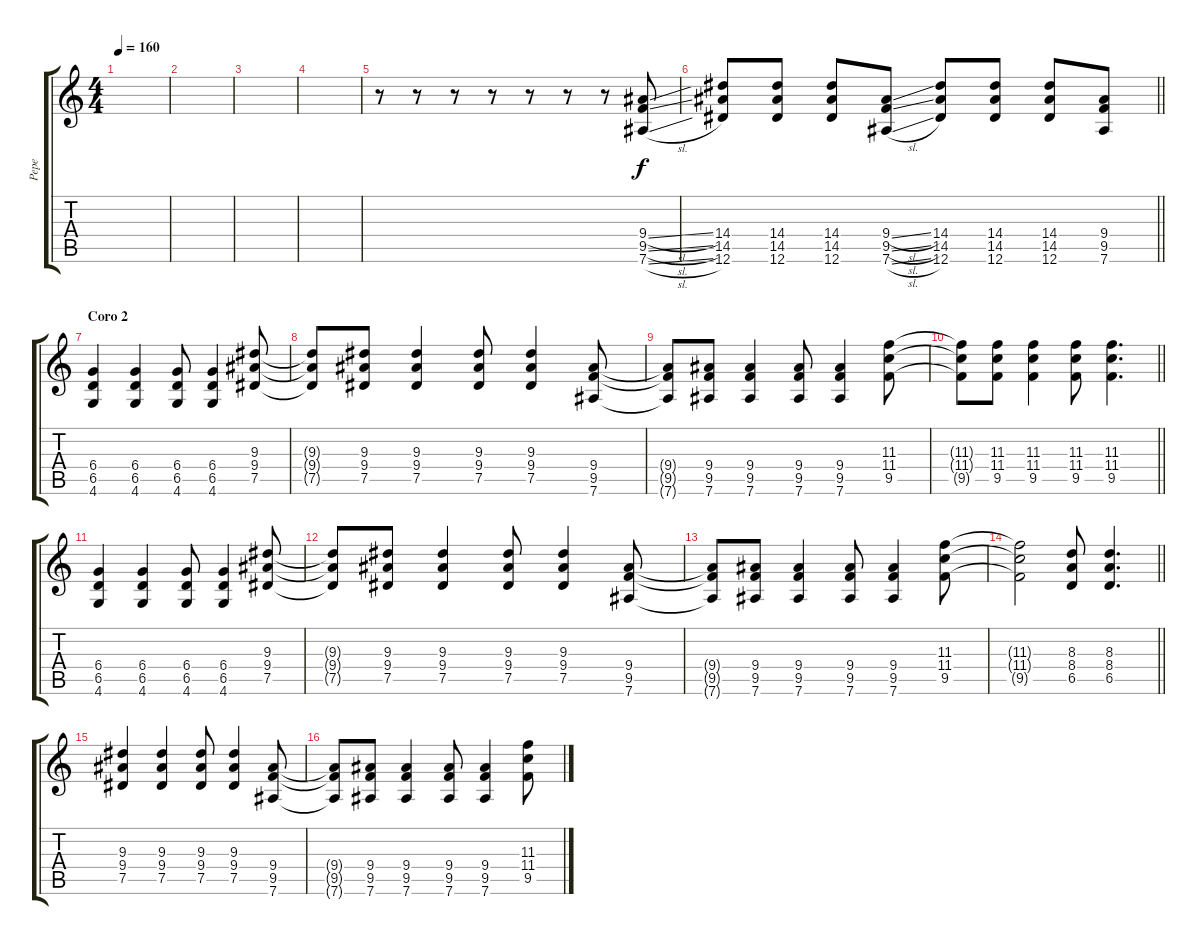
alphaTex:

\track ("Pepe" "Pepe") {instrument overdrivenguitar}
\staff {score tabs}
\tuning (Eb4 Bb3 Gb3 Db3 Ab2 Eb2) {hide}
\ts (4 4)
\tempo 160
\clef g2
\ks c
|
|
|
|
r.8 r.8 r.8 r.8 r.8 r.8 r.8 (9.4{sl} 9.5{sl} 7.6{sl}).8 |
\barLineRight lightlight
(14.4 14.5 12.6).8 (14.4 14.5 12.6).8 (14.4 14.5 12.6).8 (9.4{sl} 9.5{sl} 7.6{sl}).8 (14.4 14.5 12.6).8 (14.4 14.5 12.6).8 (14.4 14.5 12.6).8 (9.4 9.5 7.6).8 |
\section ("" "Coro 2")
(6.4 6.5 4.6).4 (6.4 6.5 4.6).4 (6.4 6.5 4.6).8 (6.4 6.5 4.6).4 (9.3 9.4 7.5).8 |
(9.3{t} 9.4{t} 7.5{t}).8 (9.3 9.4 7.5).8 (9.3 9.4 7.5).4 (9.3 9.4 7.5).8 (9.3 9.4 7.5).4 (9.4 9.5 7.6).8 |
(9.4{t} 9.5{t} 7.6{t}).8 (9.4 9.5 7.6).8 (9.4 9.5 7.6).4 (9.4 9.5 7.6).8 (9.4 9.5 7.6).4 (11.3 11.4 9.5).8 |
\barLineRight lightlight
(11.3{t} 11.4{t} 9.5{t}).8 (11.3 11.4 9.5).8 (11.3 11.4 9.5).4 (11.3 11.4 9.5).8 (11.3 11.4 9.5).4{d} |
(6.4 6.5 4.6).4 (6.4 6.5 4.6).4 (6.4 6.5 4.6).8 (6.4 6.5 4.6).4 (9.3 9.4 7.5).8 |
(9.3{t} 9.4{t} 7.5{t}).8 (9.3 9.4 7.5).8 (9.3 9.4 7.5).4 (9.3 9.4 7.5).8 (9.3 9.4 7.5).4 (9.4 9.5 7.6).8 |
(9.4{t} 9.5{t} 7.6{t}).8 (9.4 9.5 7.6).8 (9.4 9.5 7.6).4 (9.4 9.5 7.6).8 (9.4 9.5 7.6).4 (11.3 11.4 9.5).8 |
\barLineRight lightlight
(11.3{t} 11.4{t} 9.5{t}).2 (8.3 8.4 6.5).8 (8.3 8.4 6.5).4{d} |
(9.3 9.4 7.5).4 (9.3 9.4 7.5).4 (9.3 9.4 7.5).8 (9.3 9.4 7.5).4 (9.4 9.5 7.6).8 |
(9.4{t} 9.5{t} 7.6{t}).8 (9.4 9.5 7.6).8 (9.4 9.5 7.6).4 (9.4 9.5 7.6).8 (9.4 9.5 7.6).4 (11.3 11.4 9.5).8
